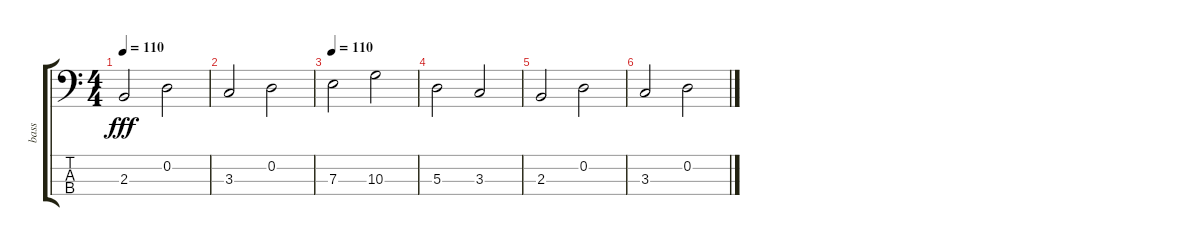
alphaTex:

\track ("bass" "bass") {instrument electricbassfinger}
\staff {score tabs}
\tuning (G2 D2 A1 E1) {hide}
\ts (4 4)
\tempo 110
\clef f4
\ks c
2.3.2{dy fff} 0.2.2 |
3.3.2 0.2.2 |
\tempo 110
7.3.2 10.3.2 |
5.3.2 3.3.2 |
2.3.2 0.2.2 |
3.3.2 0.2.2
